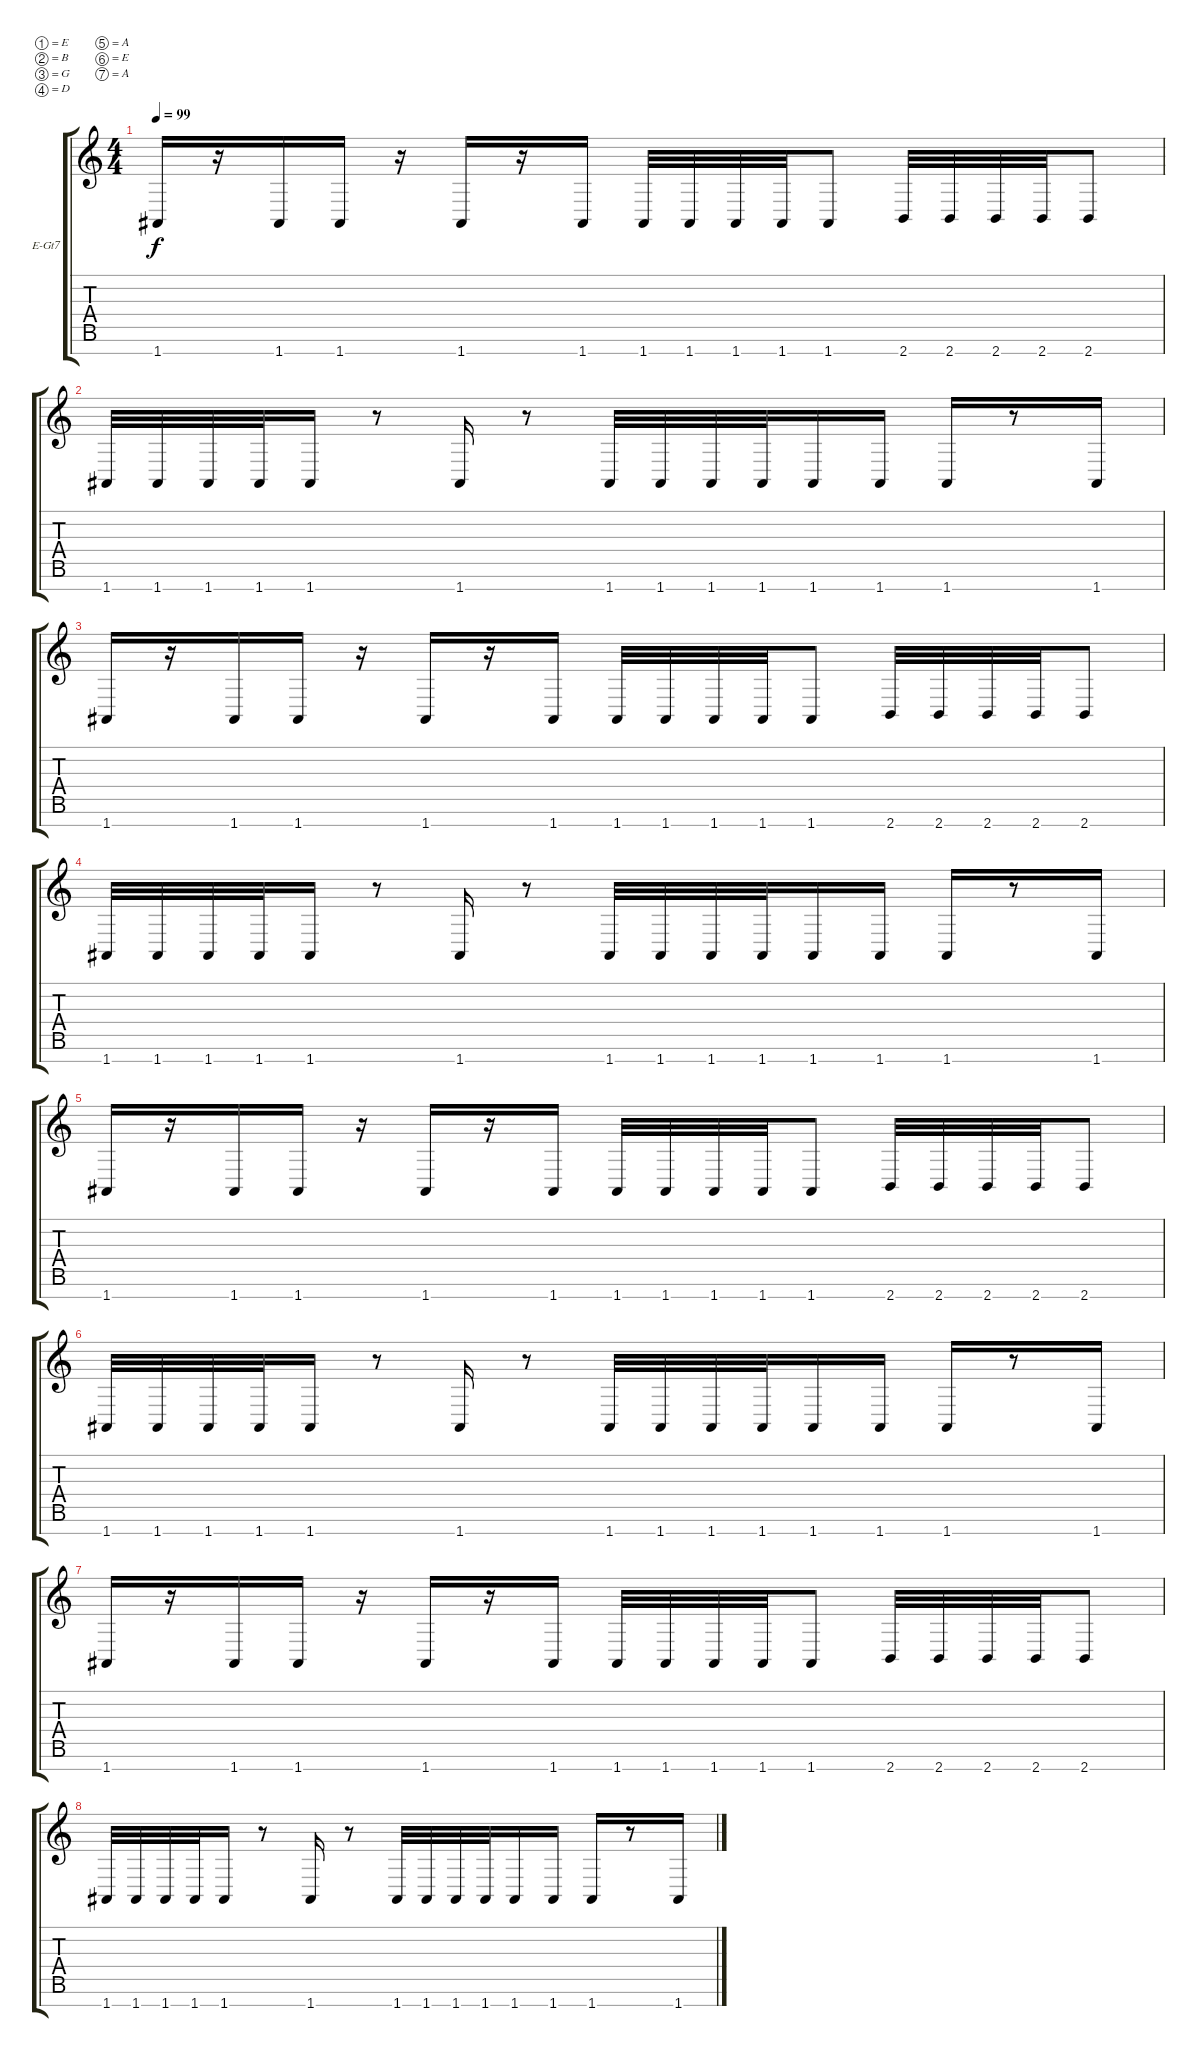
\defaultSystemsLayout 4
\bracketExtendMode groupsimilarinstruments
\firstSystemTrackNameOrientation horizontal
\otherSystemsTrackNameOrientation horizontal
\track ("Electric Guitar" "E-Gt7") {instrument distortionguitar}
\staff {score tabs}
\tuning (E4 B3 G3 D3 A2 E2 A1)
\ts (4 4)
\tempo 99
\clef g2
\ks c
1.7.16{dy f} r.16 1.7.16 1.7.16 r.16 1.7.16 r.16 1.7.16 1.7.32 1.7.32 1.7.32 1.7.32 1.7.8 2.7.32 2.7.32 2.7.32 2.7.32 2.7.8 |
1.7.32 1.7.32 1.7.32 1.7.32 1.7.16 r.8 1.7.16 r.8 1.7.32 1.7.32 1.7.32 1.7.32 1.7.16 1.7.16 1.7.16 r.8 1.7.16 |
1.7.16 r.16 1.7.16 1.7.16 r.16 1.7.16 r.16 1.7.16 1.7.32 1.7.32 1.7.32 1.7.32 1.7.8 2.7.32 2.7.32 2.7.32 2.7.32 2.7.8 |
1.7.32 1.7.32 1.7.32 1.7.32 1.7.16 r.8 1.7.16 r.8 1.7.32 1.7.32 1.7.32 1.7.32 1.7.16 1.7.16 1.7.16 r.8 1.7.16 |
1.7.16 r.16 1.7.16 1.7.16 r.16 1.7.16 r.16 1.7.16 1.7.32 1.7.32 1.7.32 1.7.32 1.7.8 2.7.32 2.7.32 2.7.32 2.7.32 2.7.8 |
1.7.32 1.7.32 1.7.32 1.7.32 1.7.16 r.8 1.7.16 r.8 1.7.32 1.7.32 1.7.32 1.7.32 1.7.16 1.7.16 1.7.16 r.8 1.7.16 |
1.7.16 r.16 1.7.16 1.7.16 r.16 1.7.16 r.16 1.7.16 1.7.32 1.7.32 1.7.32 1.7.32 1.7.8 2.7.32 2.7.32 2.7.32 2.7.32 2.7.8 |
1.7.32 1.7.32 1.7.32 1.7.32 1.7.16 r.8 1.7.16 r.8 1.7.32 1.7.32 1.7.32 1.7.32 1.7.16 1.7.16 1.7.16 r.8 1.7.16
